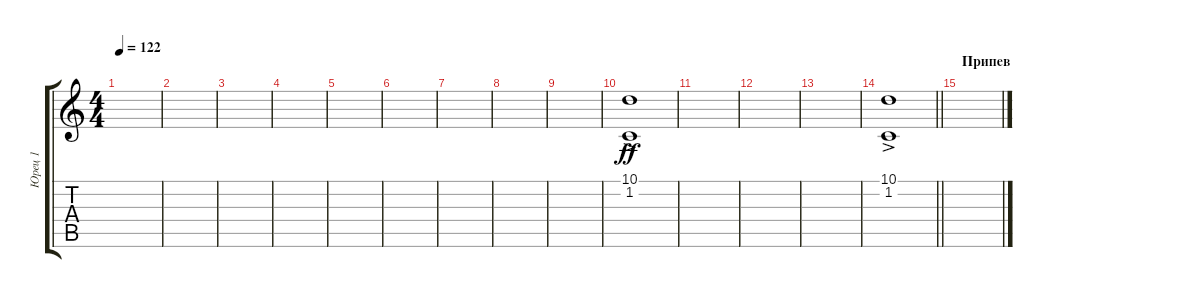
\track ("Юрец 1" "Юрец 1") {instrument seashore}
\staff {score tabs}
\tuning (E4 B3 G3 D3 A2 E2) {hide}
\ts (4 4)
\tempo 122
\clef g2
\ks c
|
|
|
|
|
|
|
|
|
(10.1{ac} 1.2).1{dy ff volume 8} |
|
|
|
\barLineRight lightlight
(10.1{ac} 1.2).1{volume 8} |
\section ("" "Припев")
